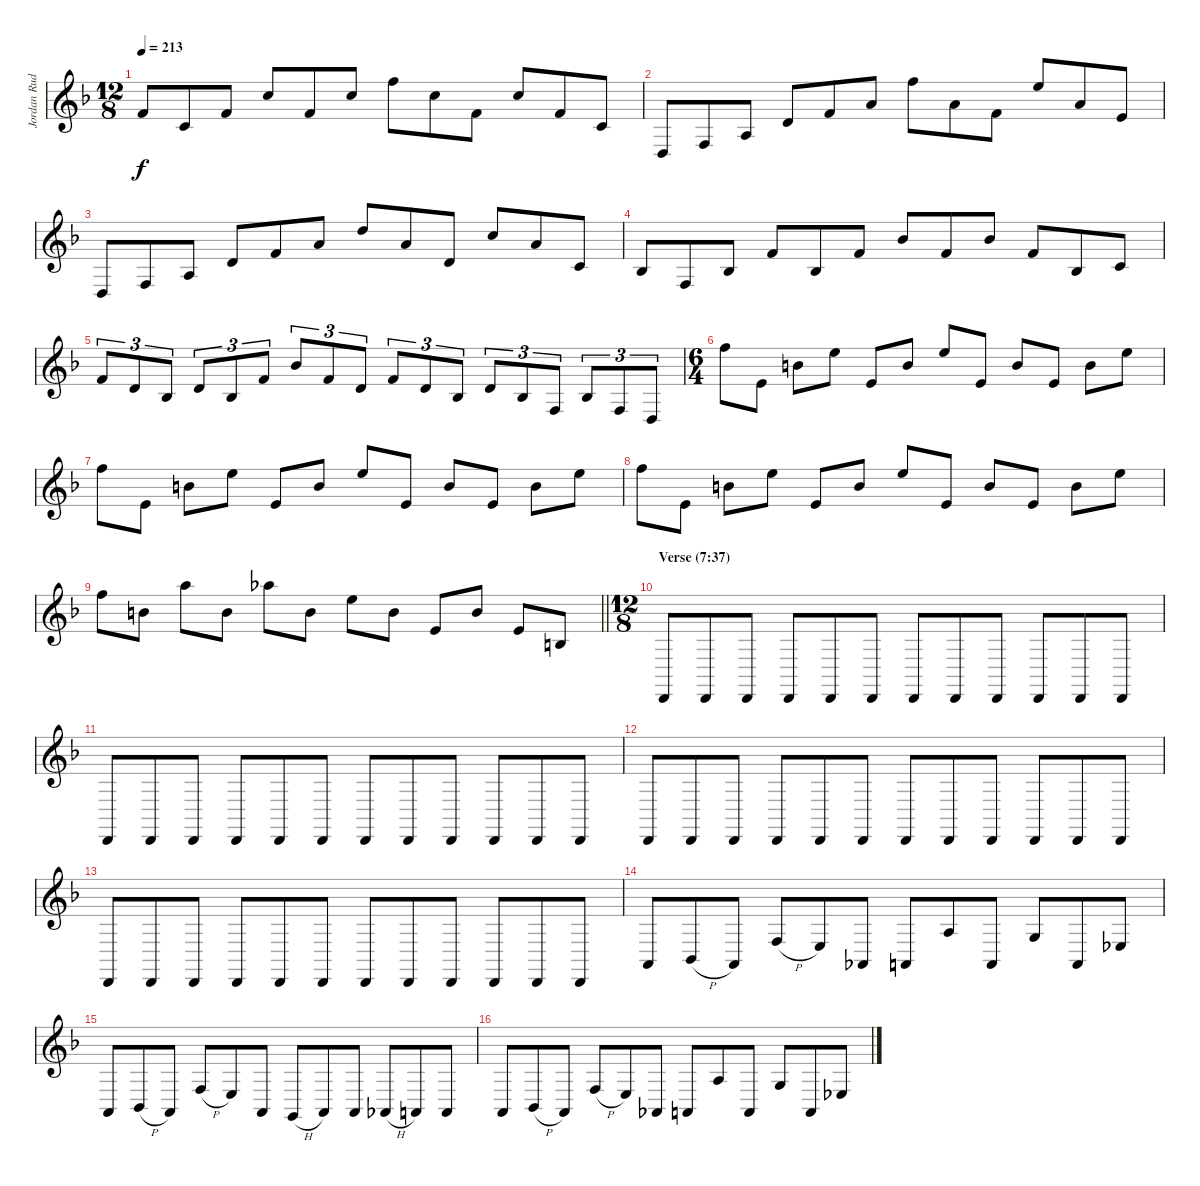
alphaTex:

\track ("Jordan Rudess Keys Lead" "Jordan Rud") {instrument acousticgrandpiano}
\staff {score}
\tuning (E4 B3 G3 D3 A2 E2 B1) {hide}
\ts (12 8)
\tempo 213
\clef g2
\ks dminor
1.1.8{dy f} 1.2.8 1.1.8 8.1.8 1.1.8 8.1.8 13.1.8 8.1.8 1.1.8 8.1.8 1.1.8 1.2.8 |
0.4.8 3.4.8 2.3.8 3.2.8 1.1.8 5.1.8 13.1.8 5.1.8 1.1.8 12.1.8 5.1.8 0.1.8 |
0.4.8 3.4.8 2.3.8 3.2.8 1.1.8 5.1.8 10.1.8 5.1.8 3.2.8 8.1.8 5.1.8 1.2.8 |
3.3.8 3.4.8 3.3.8 1.1.8 3.3.8 1.1.8 6.1.8 1.1.8 6.1.8 1.1.8 3.3.8 1.2.8 |
1.1.8{tu (3 2)} 3.2.8{tu (3 2)} 3.3.8{tu (3 2)} 3.2.8{tu (3 2)} 3.3.8{tu (3 2)} 1.1.8{tu (3 2)} 6.1.8{tu (3 2)} 1.1.8{tu (3 2)} 3.2.8{tu (3 2)} 1.1.8{tu (3 2)} 3.2.8{tu (3 2)} 3.3.8{tu (3 2)} 3.2.8{tu (3 2)} 3.3.8{tu (3 2)} 3.4.8{tu (3 2)} 3.3.8{tu (3 2)} 3.4.8{tu (3 2)} 0.4.8{tu (3 2)} |
\ts (6 4)
13.1.8 0.1.8 7.1.8 12.1.8 0.1.8 7.1.8 12.1.8 0.1.8 7.1.8 0.1.8 7.1.8 12.1.8 |
13.1.8 0.1.8 7.1.8 12.1.8 0.1.8 7.1.8 12.1.8 0.1.8 7.1.8 0.1.8 7.1.8 12.1.8 |
13.1.8 0.1.8 7.1.8 12.1.8 0.1.8 7.1.8 12.1.8 0.1.8 7.1.8 0.1.8 7.1.8 12.1.8 |
\barLineRight lightlight
13.1.8 7.1.8 17.1.8 7.1.8 16.1.8 7.1.8 12.1.8 7.1.8 0.1.8 7.1.8 0.1.8 4.3.8 |
\ts (12 8)
\section ("" "Verse (7:37)")
3.7.8{volume 11} 3.7.8 3.7.8 3.7.8 3.7.8 3.7.8 3.7.8 3.7.8 3.7.8 3.7.8 3.7.8 3.7.8 |
3.7.8 3.7.8 3.7.8 3.7.8 3.7.8 3.7.8 3.7.8 3.7.8 3.7.8 3.7.8 3.7.8 3.7.8 |
3.7.8 3.7.8 3.7.8 3.7.8 3.7.8 3.7.8 3.7.8 3.7.8 3.7.8 3.7.8 3.7.8 3.7.8 |
3.7.8 3.7.8 3.7.8 3.7.8 3.7.8 3.7.8 3.7.8 3.7.8 3.7.8 3.7.8 3.7.8 3.7.8 |
5.6.8 6.6{h}.8 5.6.8 8.5{h}.8 7.5.8 4.6.8 5.6.8 7.4.8 5.6.8 5.4.8 5.6.8 6.5.8 |
5.6.8 6.6{h}.8 5.6.8 8.5{h}.8 7.5.8 5.6.8 3.6{h}.8 5.6.8 5.6.8 4.6{h}.8 5.6.8 5.6.8 |
5.6.8 6.6{h}.8 5.6.8 8.5{h}.8 7.5.8 4.6.8 5.6.8 7.4.8 5.6.8 5.4.8 5.6.8 6.5.8
